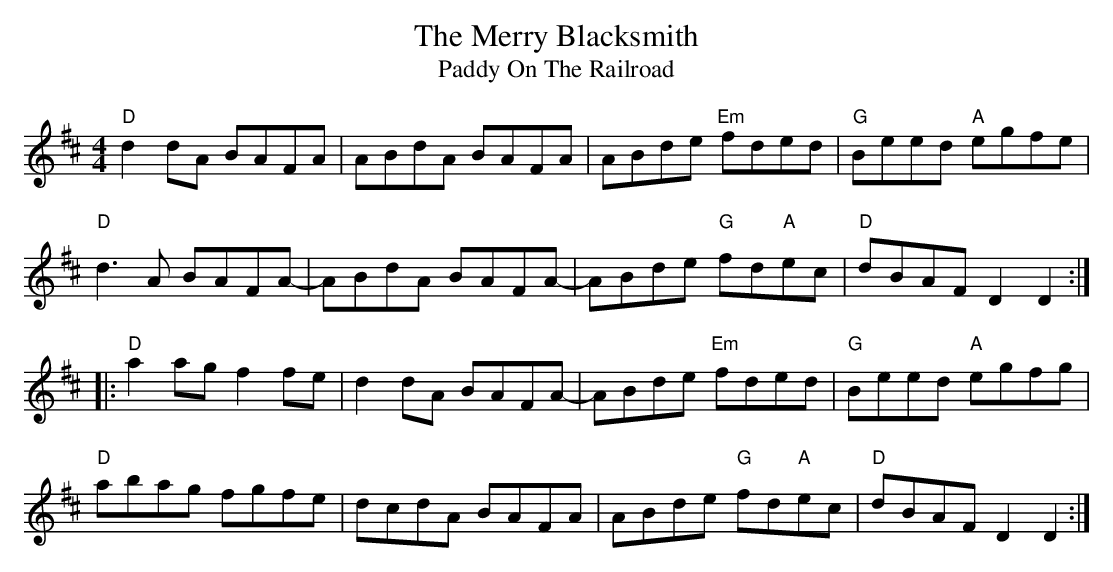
X:1
T:The Merry Blacksmith
T:Paddy On The Railroad
M:4/4
L:1/8
K:Dmaj
"D"d2dA BAFA|ABdA BAFA|ABde "Em"fded|"G"Beed "A"egfe|
"D"d3A BAFA-|ABdA BAFA-|ABde "G"fd"A"ec|"D"dBAF D2 D2:|
|:"D"a2ag f2fe|d2dA BAFA-|ABde "Em"fded|"G"Beed "A"egfg|
"D"abag fgfe|dcdA BAFA|ABde "G"fd"A"ec|"D"dBAF D2 D2:|
